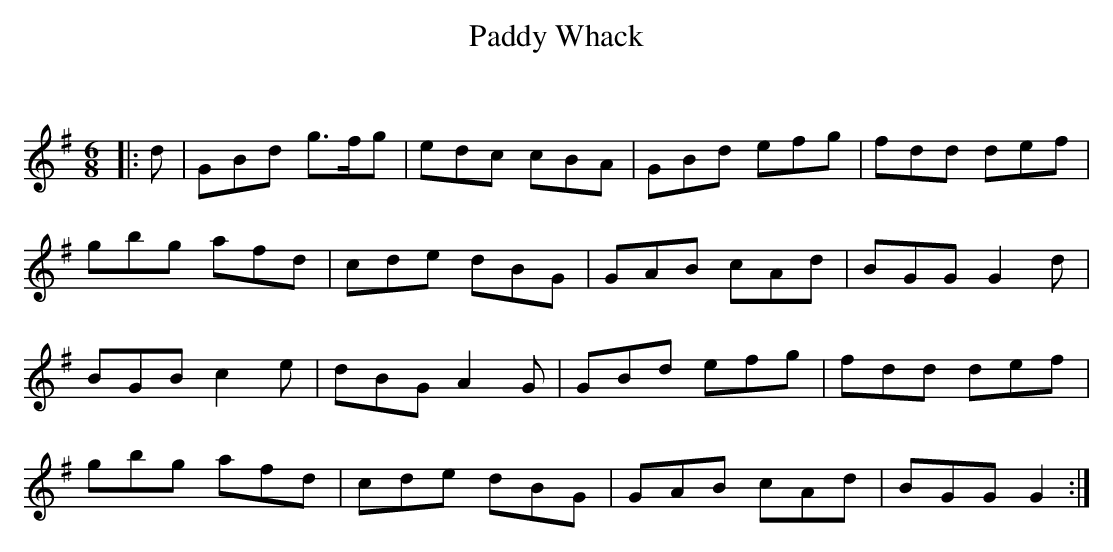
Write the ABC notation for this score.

X:1
T: Paddy Whack
C:
Q:180
K:G
M:6/8
L:1/16
|:d2|G2B2d2 g3fg2|e2d2c2 c2B2A2|G2B2d2 e2f2g2|f2d2d2 d2e2f2|
g2b2g2 a2f2d2|c2d2e2 d2B2G2|G2A2B2 c2A2d2|B2G2G2 G4d2|
B2G2B2 c4e2|d2B2G2 A4G2|G2B2d2 e2f2g2|f2d2d2 d2e2f2|
g2b2g2 a2f2d2|c2d2e2 d2B2G2|G2A2B2 c2A2d2|B2G2G2 G4:|
